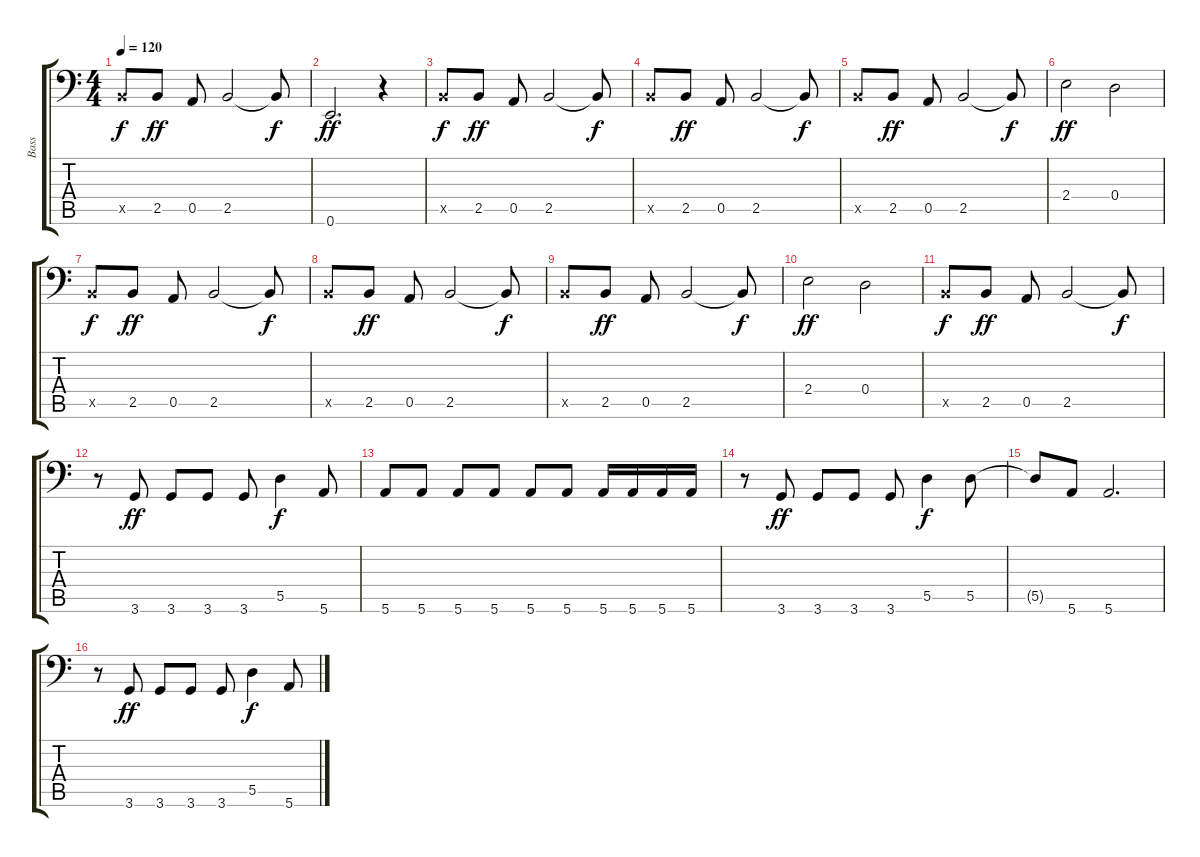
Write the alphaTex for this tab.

\track ("Bass" "Bass") {instrument electricbassfinger}
\staff {score tabs}
\tuning (E3 B2 G2 D2 A1 E1) {hide}
\ts (4 4)
\tempo 120
\clef f4
\ks c
2.5{x}.8{dy f} 2.5.8{dy ff} 0.5.8 2.5.2 2.5{t}.8{dy f} |
0.6.2{d dy ff} r.4 |
2.5{x}.8{dy f} 2.5.8{dy ff} 0.5.8 2.5.2 2.5{t}.8{dy f} |
2.5{x}.8 2.5.8{dy ff} 0.5.8 2.5.2 2.5{t}.8{dy f} |
2.5{x}.8 2.5.8{dy ff} 0.5.8 2.5.2 2.5{t}.8{dy f} |
2.4.2{dy ff} 0.4.2 |
2.5{x}.8{dy f} 2.5.8{dy ff} 0.5.8 2.5.2 2.5{t}.8{dy f} |
2.5{x}.8 2.5.8{dy ff} 0.5.8 2.5.2 2.5{t}.8{dy f} |
2.5{x}.8 2.5.8{dy ff} 0.5.8 2.5.2 2.5{t}.8{dy f} |
2.4.2{dy ff} 0.4.2 |
2.5{x}.8{dy f} 2.5.8{dy ff} 0.5.8 2.5.2 2.5{t}.8{dy f} |
r.8 3.6.8{dy ff} 3.6.8 3.6.8 3.6.8 5.5.4{dy f} 5.6.8 |
5.6.8 5.6.8 5.6.8 5.6.8 5.6.8 5.6.8 5.6.16 5.6.16 5.6.16 5.6.16 |
r.8 3.6.8{dy ff} 3.6.8 3.6.8 3.6.8 5.5.4{dy f} 5.5.8 |
5.5{t}.8 5.6.8 5.6.2{d} |
r.8 3.6.8{dy ff} 3.6.8 3.6.8 3.6.8 5.5.4{dy f} 5.6.8
